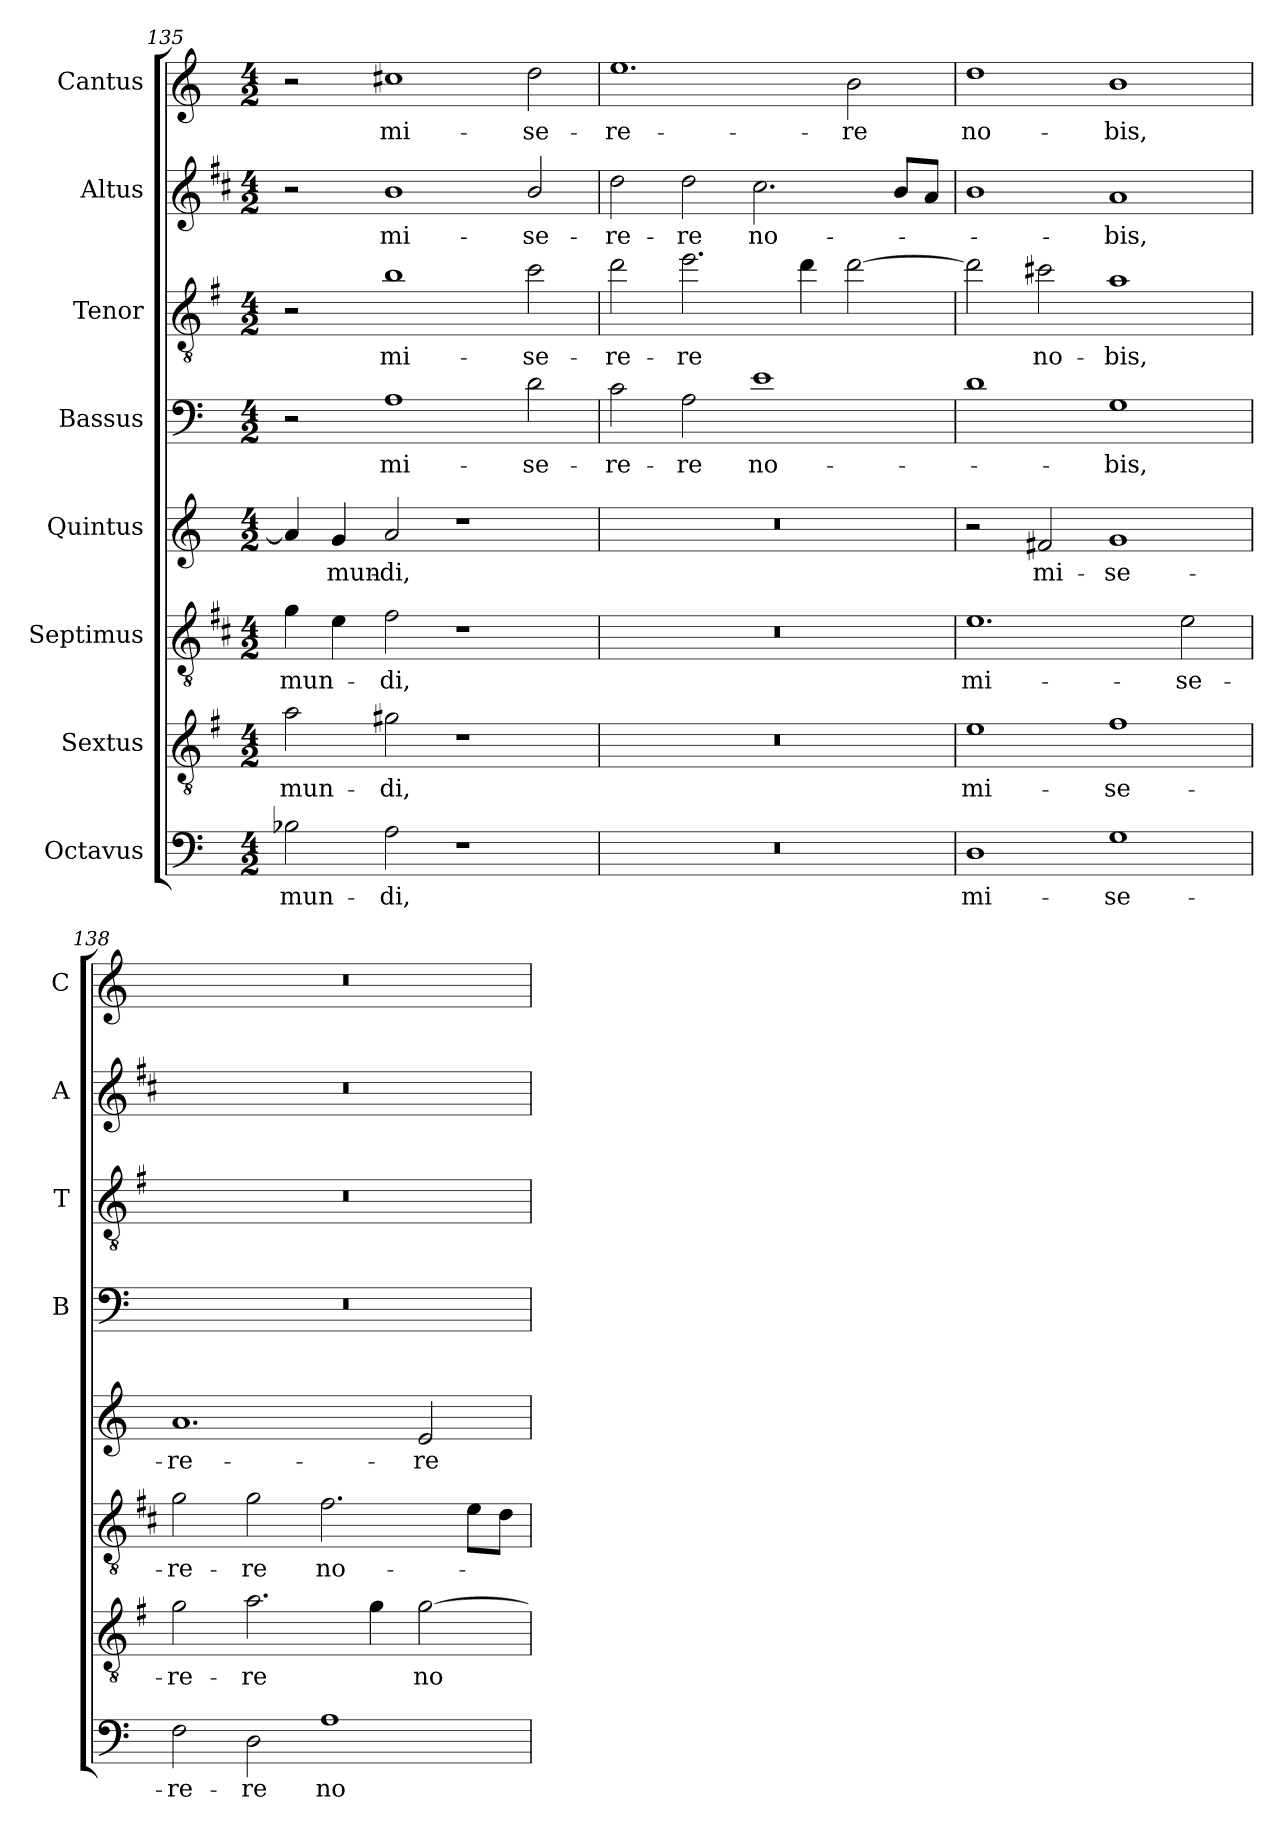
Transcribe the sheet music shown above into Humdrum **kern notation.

**kern	**text	**kern	**text	**kern	**text	**kern	**text	**kern	**text	**kern	**text	**kern	**text	**kern	**text
*part8	*part8	*part7	*part7	*part6	*part6	*part5	*part5	*part4	*part4	*part3	*part3	*part2	*part2	*part1	*part1
*staff8	*staff8	*staff7	*staff7	*staff6	*staff6	*staff5	*staff5	*staff4	*staff4	*staff3	*staff3	*staff2	*staff2	*staff1	*staff1
*I"Octavus	*	*I"Sextus	*	*I"Septimus	*	*I"Quintus	*	*I"Bassus	*	*I"Tenor	*	*I"Altus	*	*I"Cantus	*
*	*	*	*	*	*	*	*	*I'B	*	*I'T	*	*I'A	*	*I'C	*
*clefF4	*	*clefGv2	*	*clefGv2	*	*clefG2	*	*clefF4	*	*clefGv2	*	*clefG2	*	*clefG2	*
*	*	*ITrd4c7	*	*ITrd1c2	*	*	*	*	*	*ITrd4c7	*	*ITrd1c2	*	*	*
*k[]	*	*k[]	*	*k[]	*	*k[]	*	*k[]	*	*k[]	*	*k[]	*	*k[]	*
*C:	*	*C:	*	*C:	*	*C:	*	*C:	*	*C:	*	*C:	*	*C:	*
*M4/2	*	*M4/2	*	*M4/2	*	*M4/2	*	*M4/2	*	*M4/2	*	*M4/2	*	*M4/2	*
=135	=135	=135	=135	=135	=135	=135	=135	=135	=135	=135	=135	=135	=135	=135	=135
!	!LO:LY:b	!	!LO:LY:b	!	!LO:LY:b	!	!	!	!	!	!	!	!	!	!
2B-X\	mun-	2d\	mun-	4f\	mun-	4a/]	.	2r	.	2r	.	2r	.	2r	.
!	!	!	!	!	!	!	!LO:LY:b	!	!	!	!	!	!	!	!
.	.	.	.	4d\	.	4g/	mun-	.	.	.	.	.	.	.	.
!	!LO:LY:b	!	!LO:LY:b	!	!LO:LY:b	!	!LO:LY:b	!	!LO:LY:b	!	!LO:LY:b	!	!LO:LY:b	!	!LO:LY:b
2A\	-di,	2c#X\	-di,	2e\	-di,	2a/	-di,	1A	mi-	1e	mi-	1a	mi-	1cc#X	mi-
1r	.	1r	.	1r	.	1r	.	.	.	.	.	.	.	.	.
!	!	!	!	!	!	!	!	!	!LO:LY:b	!	!LO:LY:b	!	!LO:LY:b	!	!LO:LY:b
.	.	.	.	.	.	.	.	2d\	-se-	2f\	-se-	2a/	-se-	2dd\	-se-
=136	=136	=136	=136	=136	=136	=136	=136	=136	=136	=136	=136	=136	=136	=136	=136
!	!	!	!	!	!	!	!	!	!LO:LY:b	!	!LO:LY:b	!	!LO:LY:b	!	!LO:LY:b
0r	.	0r	.	0r	.	0r	.	2c\	-re-	2g\	-re-	2cc\	-re-	1.ee	-re-
!	!	!	!	!	!	!	!	!	!LO:LY:b	!	!LO:LY:b	!	!LO:LY:b	!	!
.	.	.	.	.	.	.	.	2A\	-re	2.a\	-re	2cc\	-re	.	.
!	!	!	!	!	!	!	!	!	!LO:LY:b	!	!	!	!LO:LY:b	!	!
.	.	.	.	.	.	.	.	1e	no-	.	.	2.b\	no-	.	.
.	.	.	.	.	.	.	.	.	.	4g\	.	.	.	.	.
!	!	!	!	!	!	!	!	!	!	!	!	!	!	!	!LO:LY:b
.	.	.	.	.	.	.	.	.	.	[2g\	.	.	.	2b\	-re
.	.	.	.	.	.	.	.	.	.	.	.	8a/L	.	.	.
.	.	.	.	.	.	.	.	.	.	.	.	8g/J	.	.	.
!!LO:PB:g=z
=137	=137	=137	=137	=137	=137	=137	=137	=137	=137	=137	=137	=137	=137	=137	=137
!	!LO:LY:b	!	!LO:LY:b	!	!LO:LY:b	!	!	!	!	!	!	!	!	!	!LO:LY:b
1D	mi-	1A	mi-	1.d	mi-	2r	.	1d	.	2g\]	.	1a	.	1dd	no-
!	!	!	!	!	!	!	!LO:LY:b	!	!	!	!LO:LY:b	!	!	!	!
.	.	.	.	.	.	2f#X/	mi-	.	.	2f#X\	no-	.	.	.	.
!	!LO:LY:b	!	!LO:LY:b	!	!	!	!LO:LY:b	!	!LO:LY:b	!	!LO:LY:b	!	!LO:LY:b	!	!LO:LY:b
1G	-se-	1B	-se-	.	.	1g	-se-	1G	-bis,	1d	-bis,	1g	-bis,	1b	-bis,
!	!	!	!	!	!LO:LY:b	!	!	!	!	!	!	!	!	!	!
.	.	.	.	2d\	-se-	.	.	.	.	.	.	.	.	.	.
=138	=138	=138	=138	=138	=138	=138	=138	=138	=138	=138	=138	=138	=138	=138	=138
!	!LO:LY:b	!	!LO:LY:b	!	!LO:LY:b	!	!LO:LY:b	!	!	!	!	!	!	!	!
2F\	-re-	2c\	-re-	2f\	-re-	1.a	-re-	0r	.	0r	.	0r	.	0r	.
!	!LO:LY:b	!	!LO:LY:b	!	!LO:LY:b	!	!	!	!	!	!	!	!	!	!
2D\	-re	2.d\	-re	2f\	-re	.	.	.	.	.	.	.	.	.	.
!	!LO:LY:b	!	!	!	!LO:LY:b	!	!	!	!	!	!	!	!	!	!
1A	no-	.	.	2.e\	no-	.	.	.	.	.	.	.	.	.	.
.	.	4c\	.	.	.	.	.	.	.	.	.	.	.	.	.
!	!	!	!LO:LY:b	!	!	!	!LO:LY:b	!	!	!	!	!	!	!	!
.	.	[2c\	no-	.	.	2e/	-re	.	.	.	.	.	.	.	.
.	.	.	.	8d\L	.	.	.	.	.	.	.	.	.	.	.
.	.	.	.	8c\J	.	.	.	.	.	.	.	.	.	.	.
=	=	=	=	=	=	=	=	=	=	=	=	=	=	=	=
*-	*-	*-	*-	*-	*-	*-	*-	*-	*-	*-	*-	*-	*-	*-	*-
